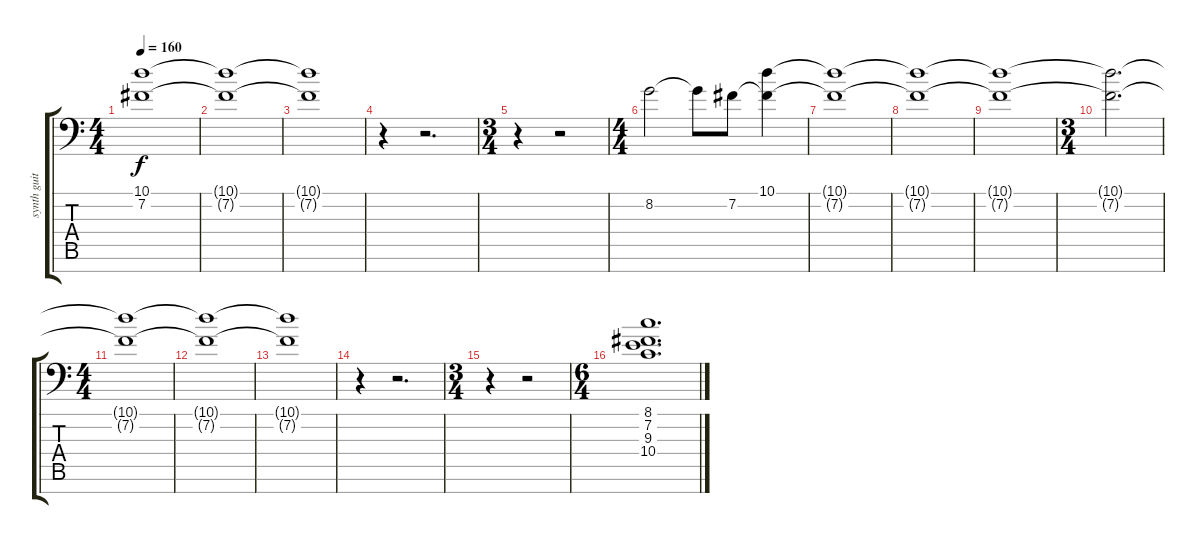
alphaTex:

\track ("synth guitar" "synth guit") {instrument lead6voice}
\staff {score tabs}
\tuning (E4 B3 G3 D3 A2 E2 C-1) {hide}
\ts (4 4)
\tempo 160
\clef f4
\ks c
(10.1{t} 7.2{t}).1{dy f} |
(10.1{t} 7.2{t}).1 |
(10.1{t} 7.2{t}).1 |
r.4 r.2{d} |
\ts (3 4)
r.4 r.2 |
\ts (4 4)
8.2.2 8.2{t}.8 7.2.8 (10.1 7.2{t}).4 |
(10.1{t} 7.2{t}).1 |
(10.1{t} 7.2{t}).1 |
(10.1{t} 7.2{t}).1 |
\ts (3 4)
(10.1{t} 7.2{t}).2{d} |
\ts (4 4)
(10.1{t} 7.2{t}).1 |
(10.1{t} 7.2{t}).1 |
(10.1{t} 7.2{t}).1 |
r.4 r.2{d} |
\ts (3 4)
r.4 r.2 |
\ts (6 4)
(8.1 7.2 9.3 10.4).1{d}
